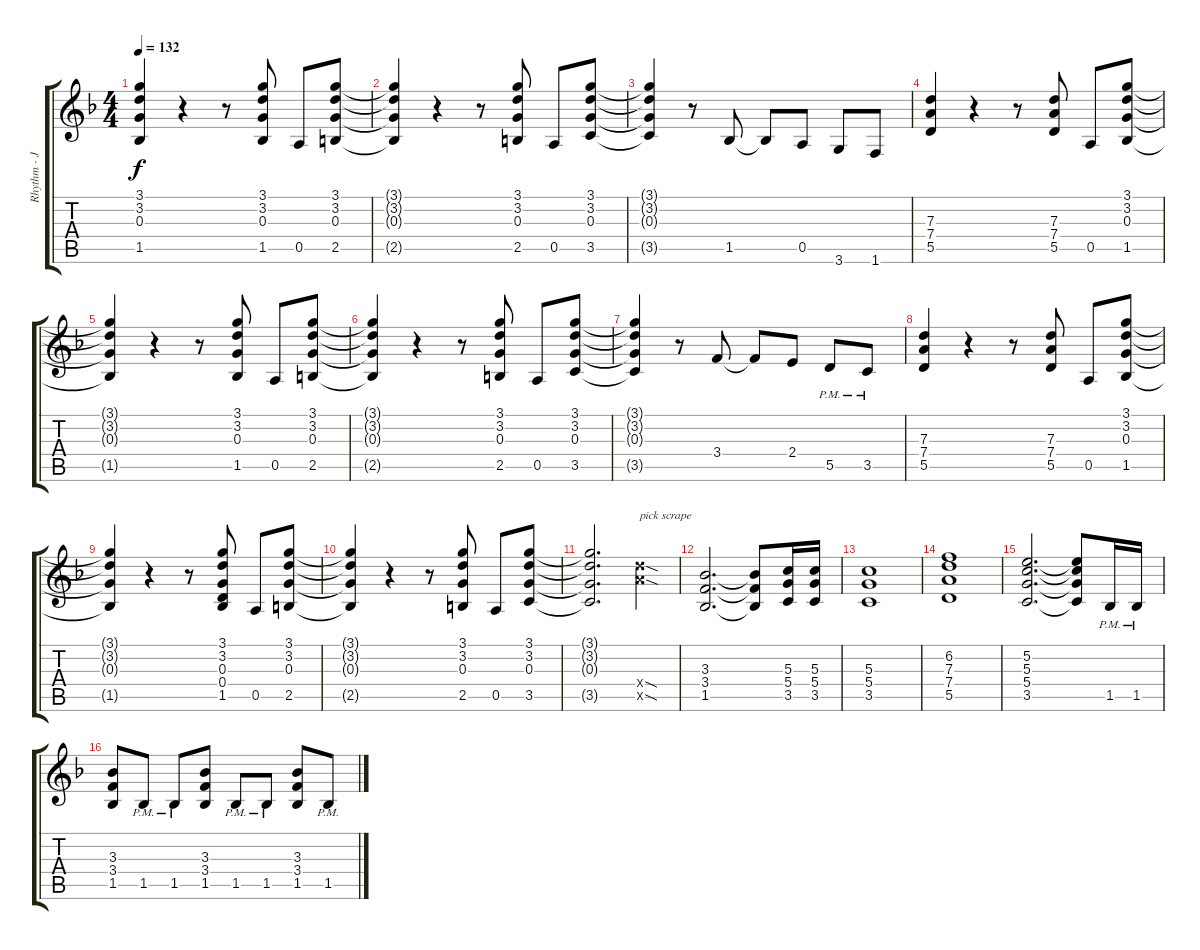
\track ("Rhythm - Joey Gioeli" "Rhythm - J") {instrument distortionguitar}
\staff {score tabs}
\tuning (E4 B3 G3 D3 A2 E2) {hide}
\ts (4 4)
\tempo 132
\clef g2
\ks f
(3.1{t} 3.2{t} 0.3{t} 1.5{t}).4{dy f} r.4 r.8 (3.1 3.2 0.3 1.5).8 0.5.8 (3.1 3.2 0.3 2.5).8 |
(3.1{t} 3.2{t} 0.3{t} 2.5{t}).4 r.4 r.8 (3.1 3.2 0.3 2.5).8 0.5.8 (3.1 3.2 0.3 3.5).8 |
(3.1{t} 3.2{t} 0.3{t} 3.5{t}).4 r.8 1.5.8 1.5{t}.8 0.5.8 3.6.8 1.6.8 |
(7.3 7.4 5.5).4 r.4 r.8 (7.3 7.4 5.5).8 0.5.8 (3.1 3.2 0.3 1.5).8 |
(3.1{t} 3.2{t} 0.3{t} 1.5{t}).4 r.4 r.8 (3.1 3.2 0.3 1.5).8 0.5.8 (3.1 3.2 0.3 2.5).8 |
(3.1{t} 3.2{t} 0.3{t} 2.5{t}).4 r.4 r.8 (3.1 3.2 0.3 2.5).8 0.5.8 (3.1 3.2 0.3 3.5).8 |
(3.1{t} 3.2{t} 0.3{t} 3.5{t}).4 r.8 3.4.8 3.4{t}.8 2.4.8 5.5{pm}.8 3.5{pm}.8 |
(7.3 7.4 5.5).4 r.4 r.8 (7.3 7.4 5.5).8 0.5.8 (3.1 3.2 0.3 1.5).8 |
(3.1{t} 3.2{t} 0.3{t} 1.5{t}).4 r.4 r.8 (3.1 3.2 0.3 0.4 1.5).8 0.5.8 (3.1 3.2 0.3 2.5).8 |
(3.1{t} 3.2{t} 0.3{t} 2.5{t}).4 r.4 r.8 (3.1 3.2 0.3 2.5).8 0.5.8 (3.1 3.2 0.3 3.5).8 |
(3.1{t} 3.2{t} 0.3{t} 3.5{t}).2{d} (12.4{sod x} 12.5{sod x}).4{txt "pick scrape"} |
(3.3 3.4 1.5).2{d} (3.3{t} 3.4{t} 1.5{t}).8 (5.3 5.4 3.5).16 (5.3 5.4 3.5).16 |
(5.3 5.4 3.5).1 |
(6.2 7.3 7.4 5.5).1 |
(5.2 5.3 5.4 3.5).2{d} (5.2{t} 5.3{t} 5.4{t} 3.5{t}).8 1.5{pm}.16 1.5{pm}.16 |
(3.3 3.4 1.5).8 1.5{pm}.8 1.5{pm}.8 (3.3 3.4 1.5).8 1.5{pm}.8 1.5{pm}.8 (3.3 3.4 1.5).8 1.5{pm}.8
